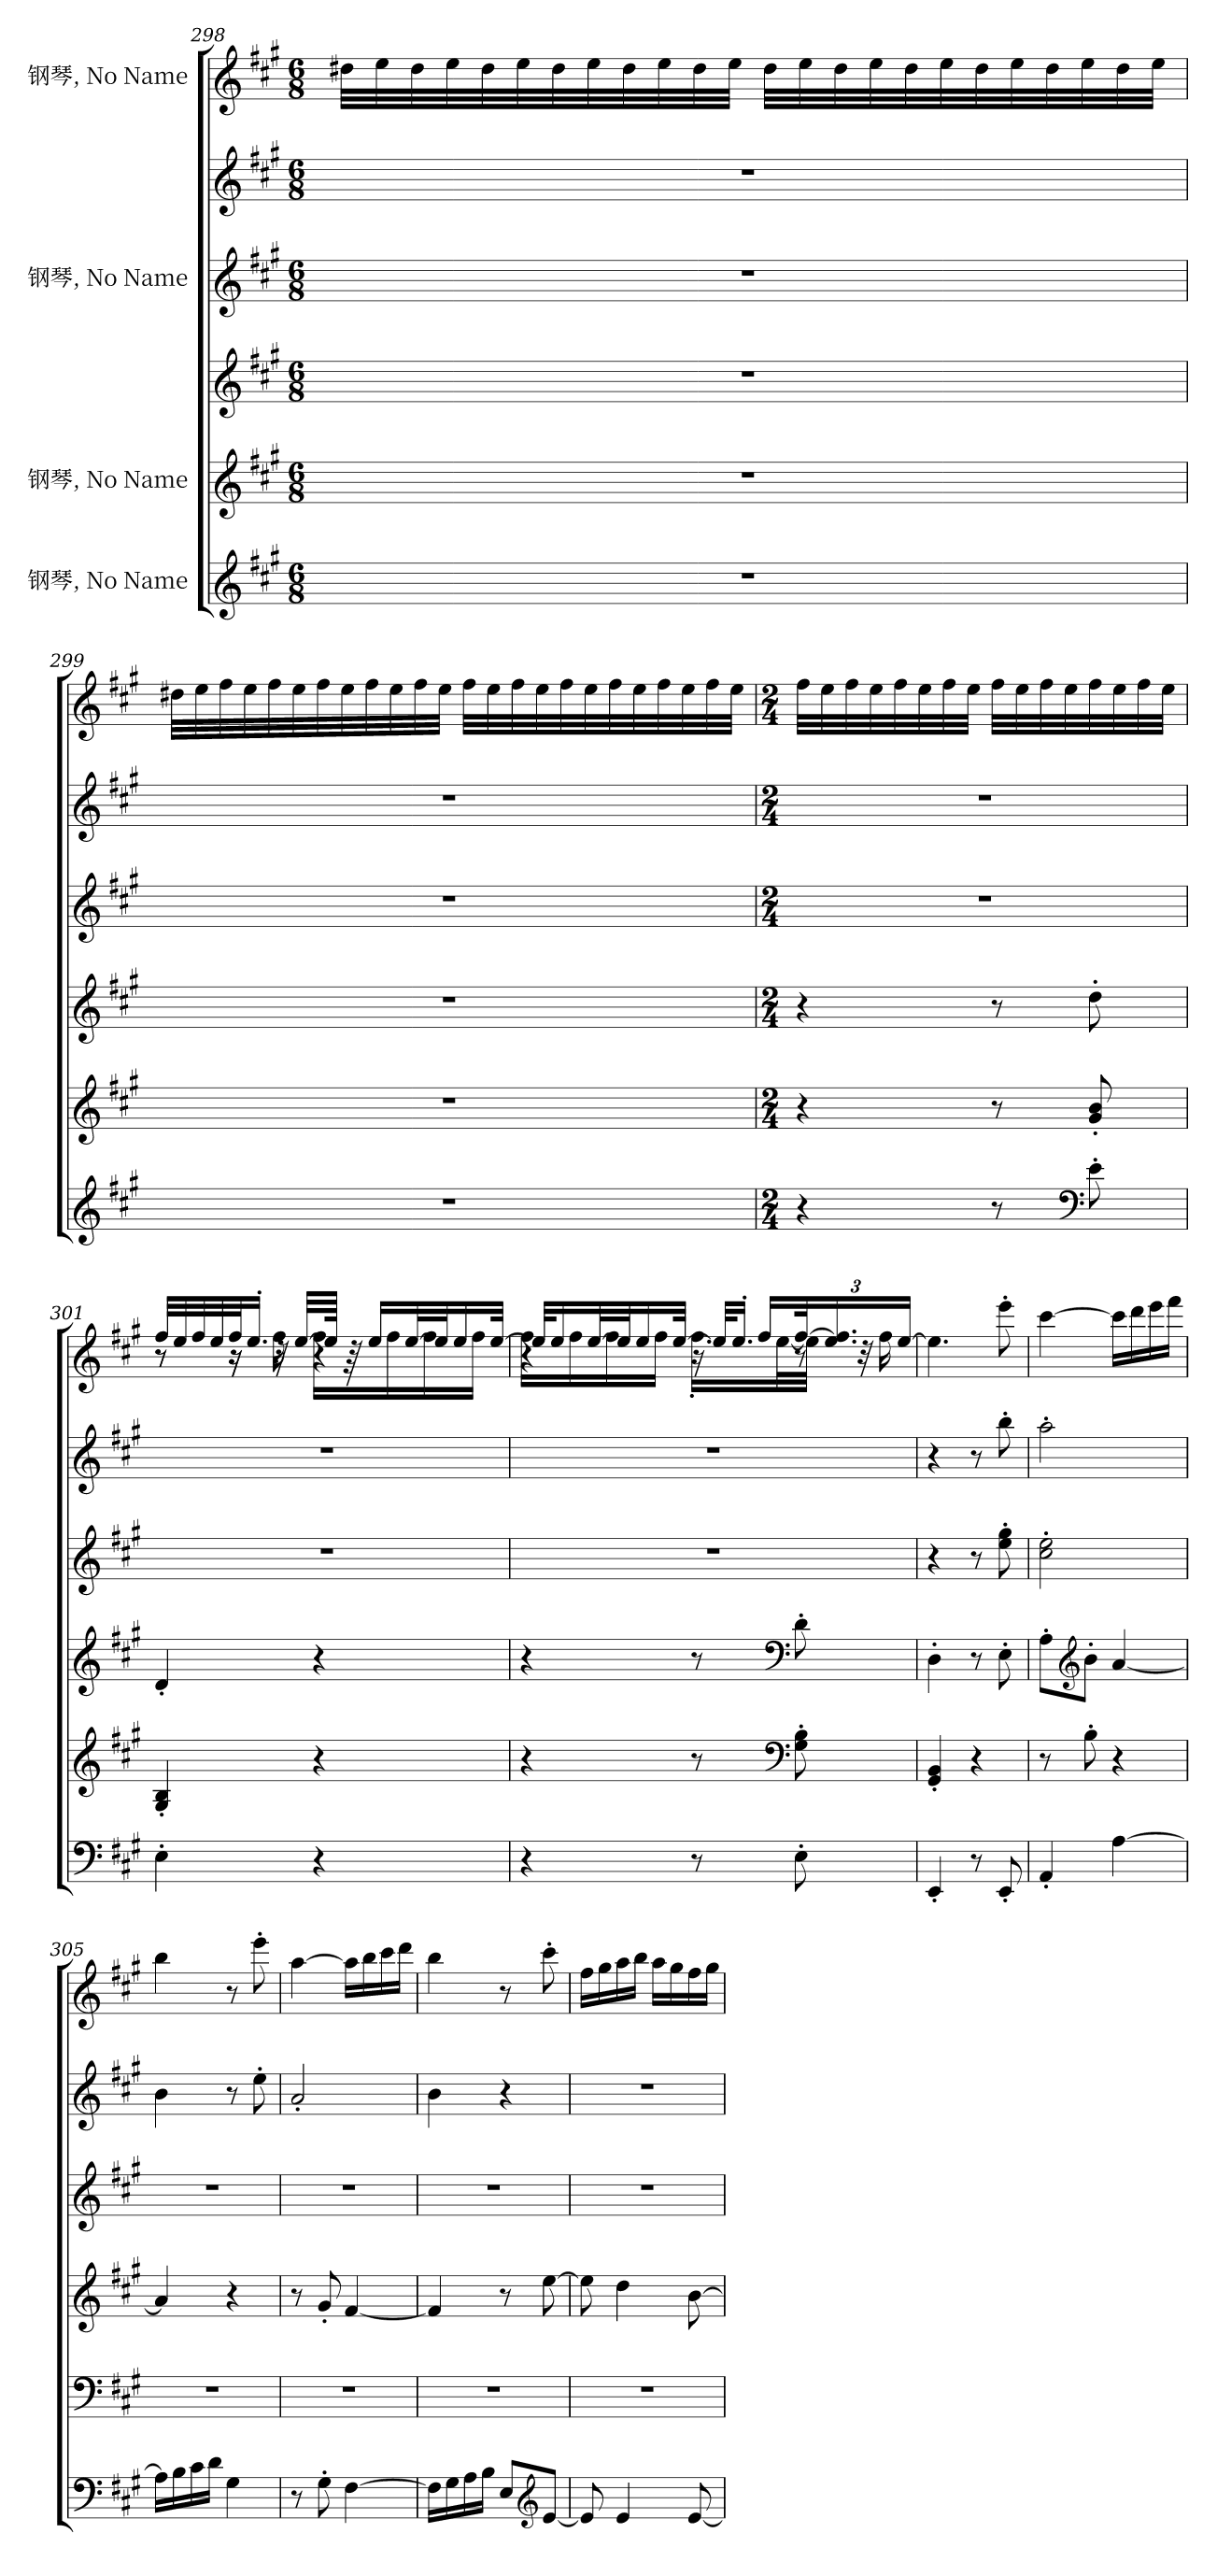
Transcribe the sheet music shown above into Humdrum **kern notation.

**kern	**kern	**kern	**kern	**kern	**kern
*part4	*part3	*part3	*part2	*part2	*part1
*staff6	*staff5	*staff4	*staff3	*staff2	*staff1
*I"钢琴, No Name	*I"钢琴, No Name	*	*I"钢琴, No Name	*	*I"钢琴, No Name
!!LO:PB:g=z
*clefG2	*clefG2	*clefG2	*clefG2	*clefG2	*clefG2
*k[f#c#g#]	*k[f#c#g#]	*k[f#c#g#]	*k[f#c#g#]	*k[f#c#g#]	*k[f#c#g#]
*M6/8	*M6/8	*M6/8	*M6/8	*M6/8	*M6/8
=298	=298	=298	=298	=298	=298
2.r	2.r	2.r	2.r	2.r	32dd#X\LLL
*	*	*	*	*	*MM125
.	.	.	.	.	32ee\
.	.	.	.	.	32dd#\
.	.	.	.	.	32ee\
.	.	.	.	.	32dd#\
.	.	.	.	.	32ee\
.	.	.	.	.	32dd#\
.	.	.	.	.	32ee\
.	.	.	.	.	32dd#\
.	.	.	.	.	32ee\
.	.	.	.	.	32dd#\
.	.	.	.	.	32ee\JJJ
.	.	.	.	.	32dd#\LLL
.	.	.	.	.	32ee\
.	.	.	.	.	32dd#\
.	.	.	.	.	32ee\
.	.	.	.	.	32dd#\
.	.	.	.	.	32ee\
.	.	.	.	.	32dd#\
.	.	.	.	.	32ee\
.	.	.	.	.	32dd#\
.	.	.	.	.	32ee\
.	.	.	.	.	32dd#\
*	*	*	*	*	*MM123
.	.	.	.	.	32ee\JJJ
!!LO:LB:g=z
=299	=299	=299	=299	=299	=299
2.r	2.r	2.r	2.r	2.r	32dd#X\LLL
*	*	*	*	*	*MM125
.	.	.	.	.	32ee\
.	.	.	.	.	32ff#\
.	.	.	.	.	32ee\
.	.	.	.	.	32ff#\
.	.	.	.	.	32ee\
.	.	.	.	.	32ff#\
.	.	.	.	.	32ee\
.	.	.	.	.	32ff#\
.	.	.	.	.	32ee\
.	.	.	.	.	32ff#\
.	.	.	.	.	32ee\JJJ
.	.	.	.	.	32ff#\LLL
.	.	.	.	.	32ee\
.	.	.	.	.	32ff#\
.	.	.	.	.	32ee\
.	.	.	.	.	32ff#\
.	.	.	.	.	32ee\
.	.	.	.	.	32ff#\
.	.	.	.	.	32ee\
.	.	.	.	.	32ff#\
.	.	.	.	.	32ee\
.	.	.	.	.	32ff#\
.	.	.	.	.	32ee\JJJ
=300	=300	=300	=300	=300	=300
*M2/4	*M2/4	*M2/4	*M2/4	*M2/4	*M2/4
*	*	*	*	*	*MM129
4r	4r	4r	2r	2r	32ff#\LLL
.	.	.	.	.	32ee\
.	.	.	.	.	32ff#\
.	.	.	.	.	32ee\
.	.	.	.	.	32ff#\
.	.	.	.	.	32ee\
.	.	.	.	.	32ff#\
.	.	.	.	.	32ee\JJJ
8r	8r	8r	.	.	32ff#\LLL
.	.	.	.	.	32ee\
.	.	.	.	.	32ff#\
.	.	.	.	.	32ee\
*clefF4	*	*	*	*	*
8e'\	8g#/' 8b/'	8dd'\	.	.	32ff#\
.	.	.	.	.	32ee\
.	.	.	.	.	32ff#\
*	*	*	*	*	*MM127
.	.	.	.	.	32ee\JJJ
!!LO:PB:g=z
=301	=301	=301	=301	=301	=301
*	*	*	*	*	*MM129
*	*	*	*	*	*^
*	*	*	*	*	*	*^
4E'\	4G#/' 4B/'	4d'/	2r	2r	32ff#/LLL	8r	8r
.	.	.	.	.	32ee/	.	.
.	.	.	.	.	32ff#/	.	.
.	.	.	.	.	32ee/	.	.
.	.	.	.	.	32ff#/J	16r	16r
.	.	.	.	.	16.ee'/JJ	.	.
.	.	.	.	.	.	16ff#\	32r
*	*	*	*	*	*MM127	*	*
.	.	.	.	.	.	.	[32ee/LLL
4r	4r	4r	.	.	4r	16ff#\LL	64ee/JJJk]
.	.	.	.	.	.	.	64r
*	*	*	*	*	*MM129	*	*
.	.	.	.	.	.	.	16ee/LL
.	.	.	.	.	.	16ff#\	.
.	.	.	.	.	.	.	[32ee/L
.	.	.	.	.	.	16ff#\	32ee/J]
.	.	.	.	.	.	.	16ee/
.	.	.	.	.	.	16ff#\JJ	.
.	.	.	.	.	.	.	[32ee/JJk
!!LO:LB:g=z	!!	!!
=302	=302	=302	=302	=302	=302	=302	=302
4r	4r	4r	2r	2r	4r	16ff#\LL	32ee/KLL]
.	.	.	.	.	.	.	16ee/
.	.	.	.	.	.	16ff#\	.
.	.	.	.	.	.	.	[32ee/L
.	.	.	.	.	.	16ff#\	32ee/J]
.	.	.	.	.	.	.	16ee/
.	.	.	.	.	.	16ff#\JJ	.
.	.	.	.	.	.	.	[32ee/JJk
8r	8r	8r	.	.	16r	16.ff#'\LL	32ee/KLL]
.	.	.	.	.	.	.	16.ee'/JJ
.	.	.	.	.	16ff#/LL	.	.
.	.	.	.	.	.	[32ee\L	.
*	*clefF4	*clefF4	*	*	*	*	*
*	*	*	*	*	*Xbrackettup	*	*
8E'\	8G#\' 8B\'	8d'\	.	.	[48ff#/K	32ee\JJJ]	8r
.	.	.	.	.	24.ee/ 24.ff#/]	.	.
.	.	.	.	.	.	32r	.
.	.	.	.	.	.	16ff#\	.
.	.	.	.	.	[24ee/JJ	.	.
*	*	*	*	*	*v	*v	*v
=303	=303	=303	=303	=303	=303
*	*	*	*	*	*MM74
4EE'/	4GG#/' 4BB/'	4D'\	4r	4r	4.ee\]
8r	4r	8r	8r	8r	.
8EE'/	.	8E'\	8ee\' 8gg#\'	8bb'\	8eee'\
=304	=304	=304	=304	=304	=304
*	*	*	*	*	*MM129
4AA'/	8r	8A'\L	2cc#\' 2ee\'	2aa'\	[4ccc#\
*	*	*clefG2	*	*	*
.	8B'\	8b'\J	.	.	.
*	*	*	*	*	*MM129
[4A\	4r	[4a/	.	.	16ccc#\LL]
.	.	.	.	.	16ddd\
.	.	.	.	.	16eee\
.	.	.	.	.	16fff#\JJ
!!LO:PB:g=z
=305	=305	=305	=305	=305	=305
*	*	*	*	*	*MM129
16A\LL]	2r	4a/]	2r	4b\	4bb\
16B\	.	.	.	.	.
16c#\	.	.	.	.	.
16d\JJ	.	.	.	.	.
*	*	*	*	*	*MM129
4G#\	.	4r	.	8r	8r
.	.	.	.	8ee'\	8eee'\
=306	=306	=306	=306	=306	=306
*	*	*	*	*	*MM129
8r	2r	8r	2r	2a'/	[4aa\
8G#'\	.	8g#'/	.	.	.
[4F#\	.	[4f#/	.	.	16aa\LL]
.	.	.	.	.	16bb\
.	.	.	.	.	16ccc#\
*	*	*	*	*	*MM127
.	.	.	.	.	16ddd\JJ
=307	=307	=307	=307	=307	=307
*	*	*	*	*	*MM129
16F#\LL]	2r	4f#/]	2r	4b\	4bb\
16G#\	.	.	.	.	.
16A\	.	.	.	.	.
16B\JJ	.	.	.	.	.
8E/L	.	8r	.	4r	8r
*clefG2	*	*	*	*	*
*	*	*	*	*	*MM123
[8e/J	.	[8ee\	.	.	8ccc#'\
=308	=308	=308	=308	=308	=308
*	*	*	*	*	*MM125
8e/]	2r	8ee\]	2r	2r	16ff#\LL
.	.	.	.	.	16gg#\
4e/	.	4dd\	.	.	16aa\
.	.	.	.	.	16bb\JJ
.	.	.	.	.	16aa\LL
.	.	.	.	.	16gg#\
[8e/	.	[8b\	.	.	16ff#\
.	.	.	.	.	16gg#\JJ
=	=	=	=	=	=
*-	*-	*-	*-	*-	*-
